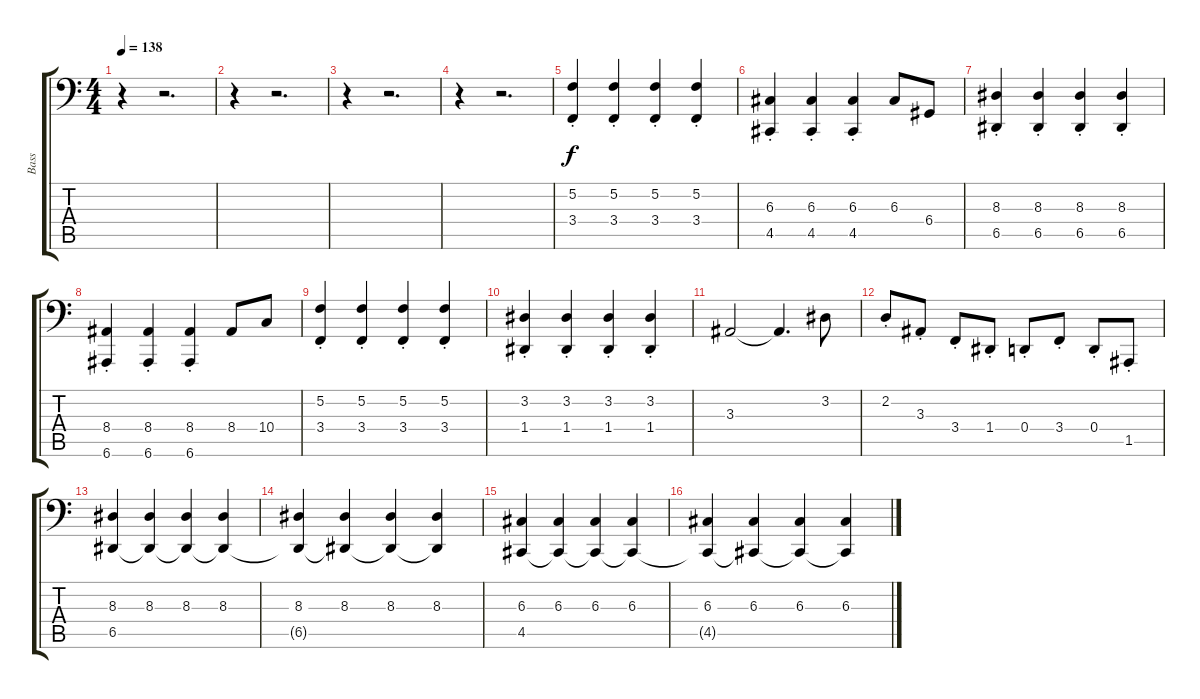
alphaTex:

\track ("Bass" "Bass") {instrument electricbassfinger}
\staff {score tabs}
\tuning (F2 C2 G1 D1 A0 E0) {hide}
\ts (4 4)
\tempo 138
\clef f4
\ks c
r.4{dy f} r.2{d} |
r.4 r.2{d} |
r.4 r.2{d} |
r.4 r.2{d} |
(5.2{st} 3.4{st}).4 (5.2{st} 3.4{st}).4 (5.2{st} 3.4{st}).4 (5.2{st} 3.4{st}).4 |
(6.3{st} 4.5{st}).4 (6.3{st} 4.5{st}).4 (6.3{st} 4.5{st}).4 6.3.8 6.4.8 |
(8.3{st} 6.5{st}).4 (8.3{st} 6.5{st}).4 (8.3{st} 6.5{st}).4 (8.3{st} 6.5{st}).4 |
(8.4{st} 6.6{st}).4 (8.4{st} 6.6{st}).4 (8.4{st} 6.6{st}).4 8.4.8 10.4.8 |
(5.2{st} 3.4{st}).4 (5.2{st} 3.4{st}).4 (5.2{st} 3.4{st}).4 (5.2{st} 3.4{st}).4 |
(3.2{st} 1.4{st}).4 (3.2{st} 1.4{st}).4 (3.2{st} 1.4{st}).4 (3.2{st} 1.4{st}).4 |
3.3.2 3.3{t}.4{d} 3.2.8 |
2.2{st}.8 3.3{st}.8 3.4{st}.8 1.4{st}.8 0.4{st}.8 3.4{st}.8 0.4{st}.8 1.5{st}.8 |
(8.3 6.5).4 (8.3 6.5{t}).4 (8.3 6.5{t}).4 (8.3 6.5{t}).4 |
(8.3 6.5{t}).4 (8.3 6.5{t}).4 (8.3 6.5{t}).4 (8.3 6.5{t}).4 |
(6.3 4.5).4 (6.3 4.5{t}).4 (6.3 4.5{t}).4 (6.3 4.5{t}).4 |
(6.3 4.5{t}).4 (6.3 4.5{t}).4 (6.3 4.5{t}).4 (6.3 4.5{t}).4
